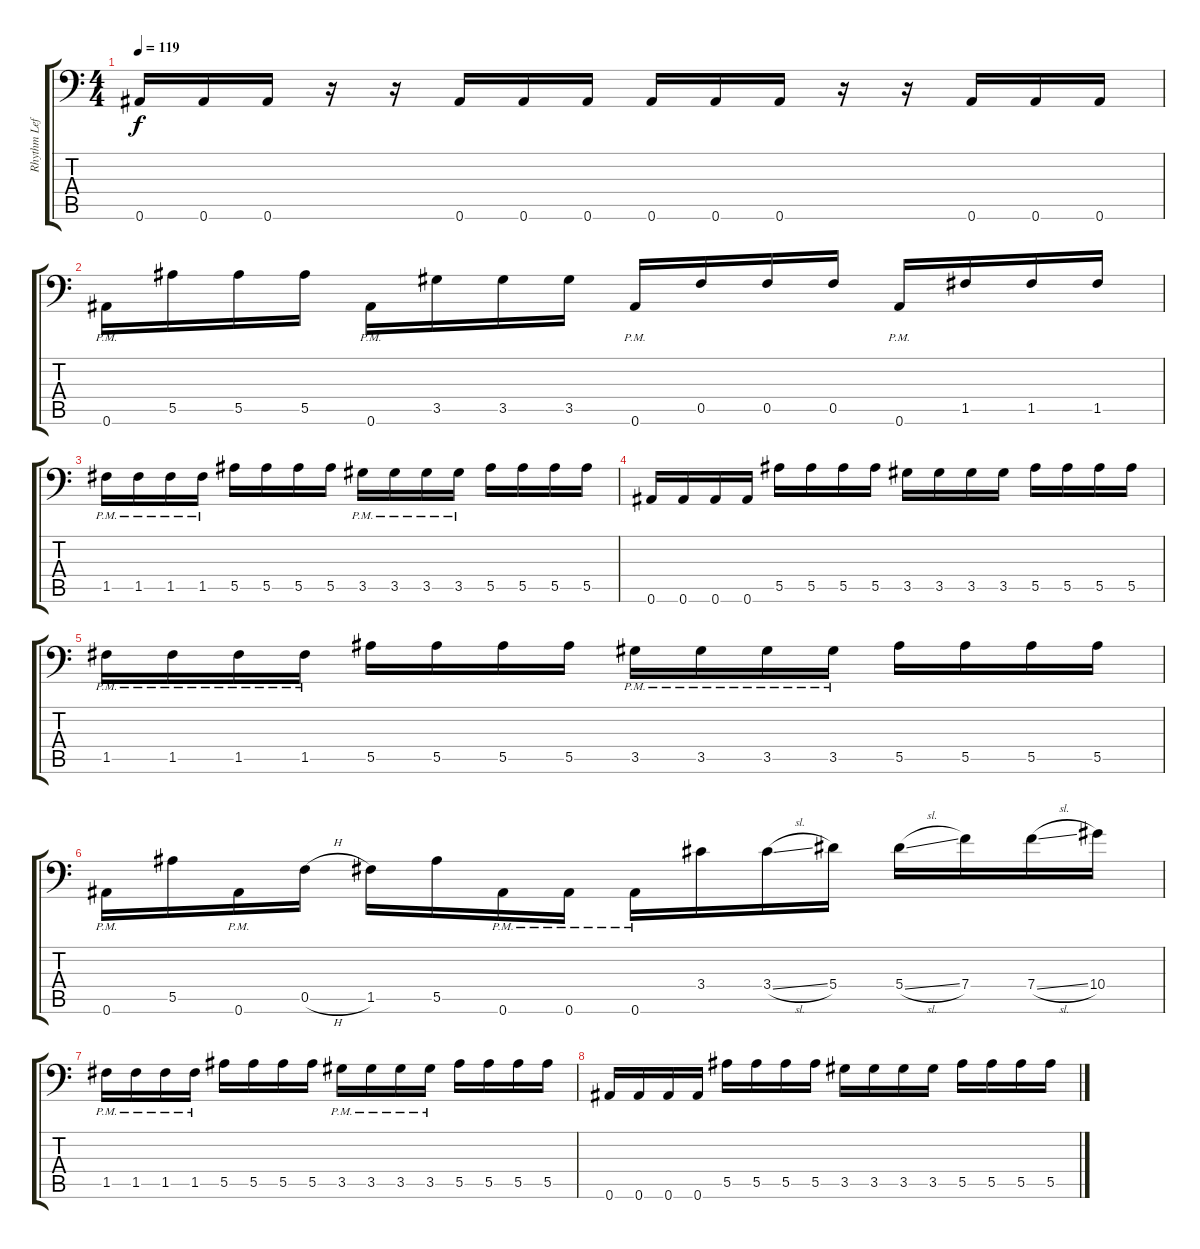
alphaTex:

\track ("Rhythm Left" "Rhythm Lef") {instrument distortionguitar}
\staff {score tabs}
\tuning (C4 G3 Eb3 Bb2 F2 Bb1) {hide}
\ts (4 4)
\tempo 119
\clef f4
\ks c
0.6.16{dy f} 0.6.16 0.6.16 r.16 r.16 0.6.16 0.6.16 0.6.16 0.6.16 0.6.16 0.6.16 r.16 r.16 0.6.16 0.6.16 0.6.16 |
0.6{pm}.16 5.5.16 5.5.16 5.5.16 0.6{pm}.16 3.5.16 3.5.16 3.5.16 0.6{pm}.16 0.5.16 0.5.16 0.5.16 0.6{pm}.16 1.5.16 1.5.16 1.5.16 |
1.5{pm}.16 1.5{pm}.16 1.5{pm}.16 1.5{pm}.16 5.5.16 5.5.16 5.5.16 5.5.16 3.5{pm}.16 3.5{pm}.16 3.5{pm}.16 3.5{pm}.16 5.5.16 5.5.16 5.5.16 5.5.16 |
0.6.16 0.6.16 0.6.16 0.6.16 5.5.16 5.5.16 5.5.16 5.5.16 3.5.16 3.5.16 3.5.16 3.5.16 5.5.16 5.5.16 5.5.16 5.5.16 |
1.5{pm}.16 1.5{pm}.16 1.5{pm}.16 1.5{pm}.16 5.5.16 5.5.16 5.5.16 5.5.16 3.5{pm}.16 3.5{pm}.16 3.5{pm}.16 3.5{pm}.16 5.5.16 5.5.16 5.5.16 5.5.16 |
0.6{pm}.16 5.5.16 0.6{pm}.16 0.5{h}.16 1.5.16 5.5.16 0.6{pm}.16 0.6{pm}.16 0.6{pm}.16 3.4.16 3.4{sl}.16 5.4.16 5.4{sl}.16 7.4.16 7.4{sl}.16 10.4.16 |
1.5{pm}.16 1.5{pm}.16 1.5{pm}.16 1.5{pm}.16 5.5.16 5.5.16 5.5.16 5.5.16 3.5{pm}.16 3.5{pm}.16 3.5{pm}.16 3.5{pm}.16 5.5.16 5.5.16 5.5.16 5.5.16 |
0.6.16 0.6.16 0.6.16 0.6.16 5.5.16 5.5.16 5.5.16 5.5.16 3.5.16 3.5.16 3.5.16 3.5.16 5.5.16 5.5.16 5.5.16 5.5.16
